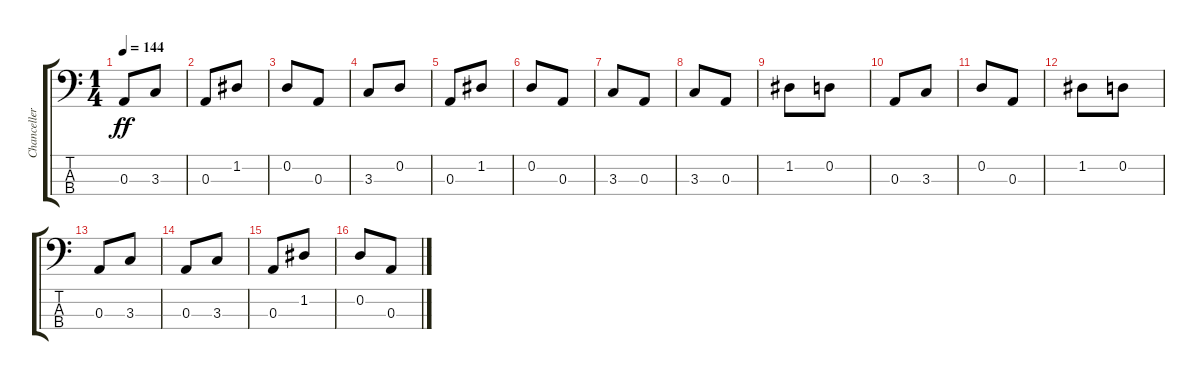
\track ("Chanceller" "Chanceller") {instrument electricbassfinger}
\staff {score tabs}
\tuning (G2 D2 A1 D1) {hide}
\ts (1 4)
\tempo 144
\clef f4
\ks c
0.3.8{dy ff} 3.3.8 |
0.3.8 1.2.8 |
0.2.8 0.3.8 |
3.3.8 0.2.8 |
0.3.8 1.2.8 |
0.2.8 0.3.8 |
3.3.8 0.3.8 |
3.3.8 0.3.8 |
1.2.8 0.2.8 |
0.3.8 3.3.8 |
0.2.8 0.3.8 |
1.2.8 0.2.8 |
0.3.8 3.3.8 |
0.3.8 3.3.8 |
0.3.8 1.2.8 |
0.2.8 0.3.8
